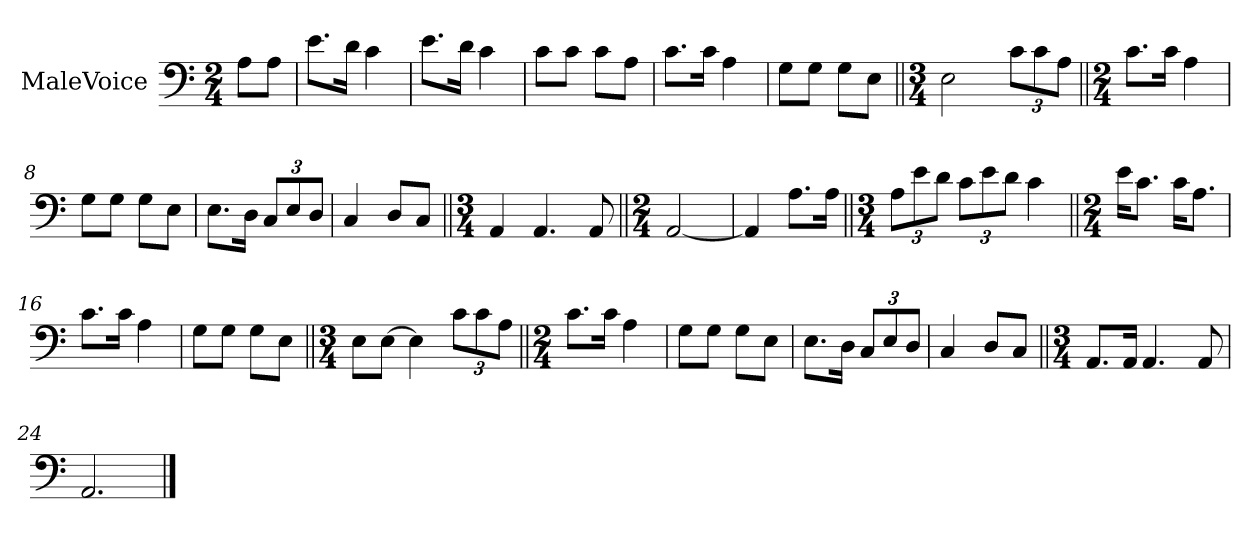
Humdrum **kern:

**kern
*part1
*staff1
*I"MaleVoice
*clefF4
*M2/4
*MM96
=
8A\L
8A\J
=1
8.e\L
16d\Jk
4c
=2
8.e\L
16d\Jk
4c
=3
8c\L
8c\J
8c\L
8A\J
=4
8.c\L
16c\Jk
4A
=5
8G\L
8G\J
8G\L
8E\J
=6||
*M3/4
2E
12c\L
12c\
12A\J
=7||
*M2/4
8.c\L
16c\Jk
4A
=8
8G\L
8G\J
8G\L
8E\J
=9
8.E\L
16D\Jk
12C/L
12E/
12D/J
=10
4C
8D/L
8C/J
=11||
*M3/4
4AA
4.AA
8AA
=12||
*M2/4
[2AA
=13
4AA]
8.A\L
16A\Jk
=14||
*M3/4
*MM69
12A\L
12e\
12d\J
12c\L
12e\
12d\J
4c
=15||
*M2/4
*MM96
16e\KL
8.c\J
16c\KL
8.A\J
=16
8.c\L
16c\Jk
4A
=17
8G\L
8G\J
8G\L
8E\J
=18||
*M3/4
8E\L
[8E\J
4E]
12c\L
12c\
12A\J
=19||
*M2/4
8.c\L
16c\Jk
4A
=20
8G\L
8G\J
8G\L
8E\J
=21
8.E\L
16D\Jk
12C/L
12E/
12D/J
=22
4C
8D/L
8C/J
=23||
*M3/4
8.AA/L
16AA/Jk
4.AA
8AA
=24
2.AA
==
*-
